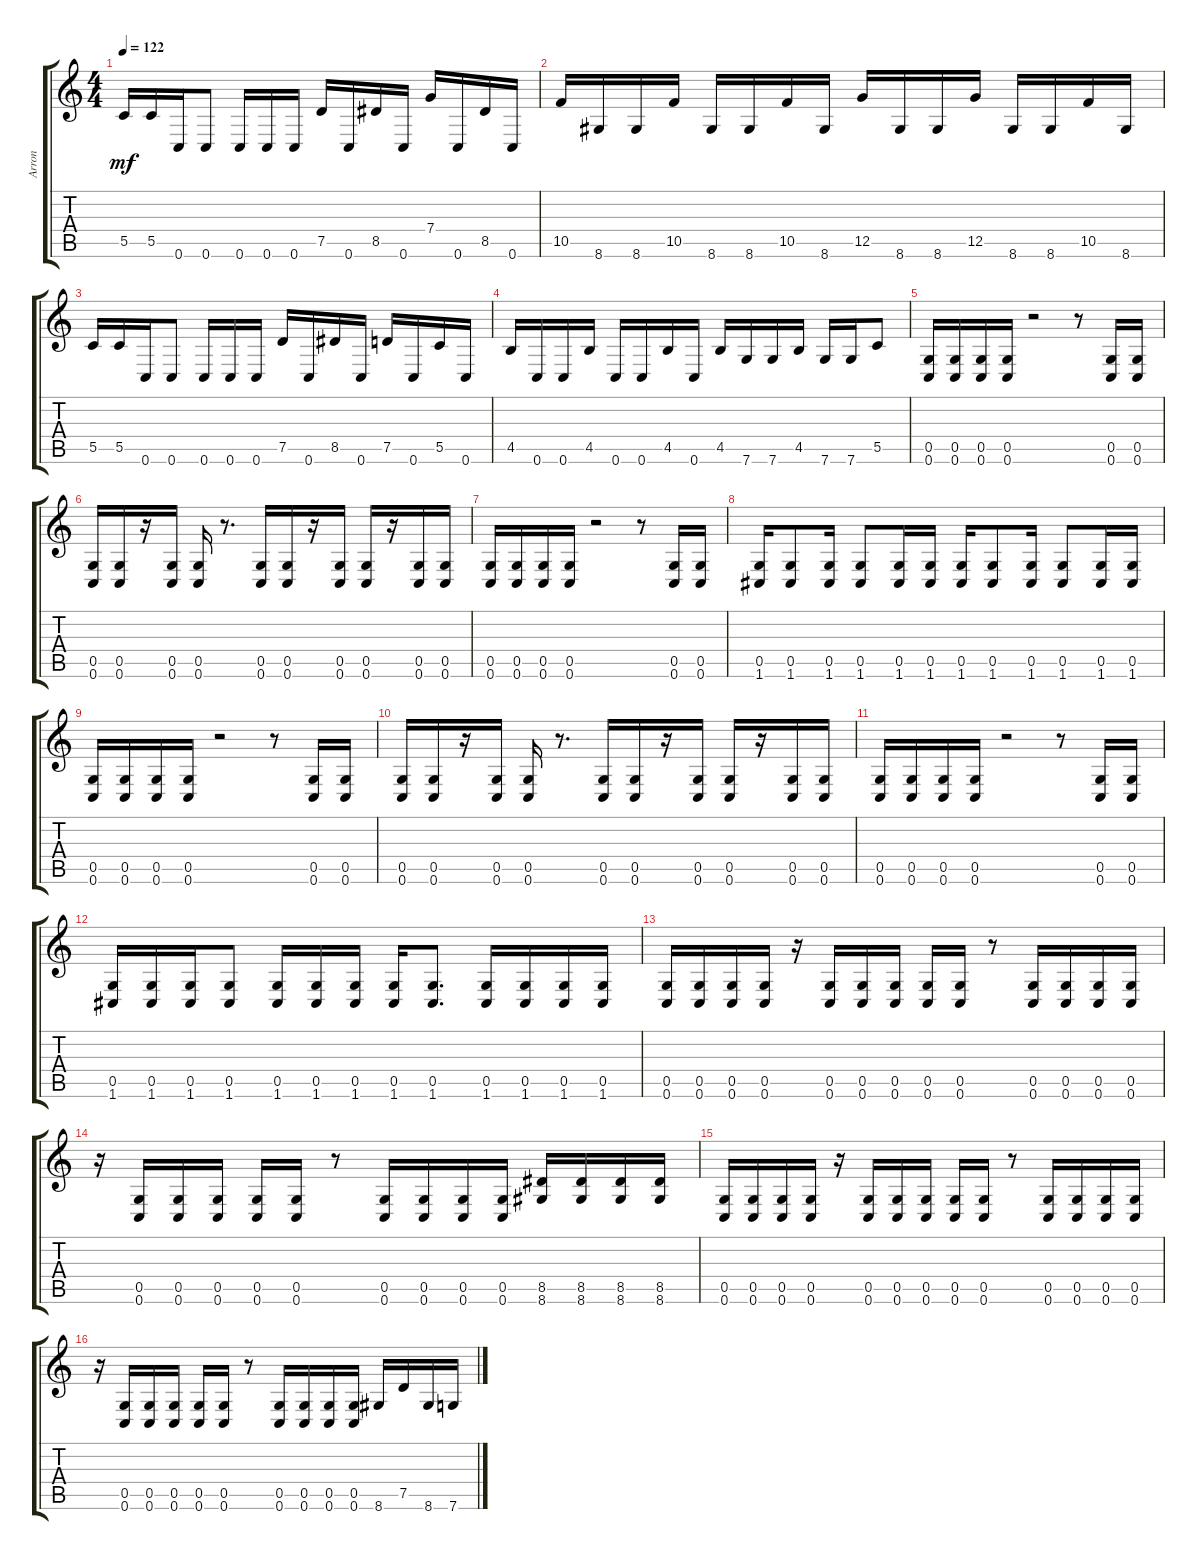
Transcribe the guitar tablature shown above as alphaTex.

\track ("Arron" "Arron") {instrument distortionguitar}
\staff {score tabs}
\tuning (D4 A3 F3 C3 G2 C2) {hide}
\ts (4 4)
\tempo 122
\clef g2
\ks c
5.5.16{dy mf} 5.5.16 0.6.16 0.6.8 0.6.16 0.6.16 0.6.16 7.5.16 0.6.16 8.5.16 0.6.16 7.4.16 0.6.16 8.5.16 0.6.16 |
10.5.16 8.6.16 8.6.16 10.5.16 8.6.16 8.6.16 10.5.16 8.6.16 12.5.16 8.6.16 8.6.16 12.5.16 8.6.16 8.6.16 10.5.16 8.6.16 |
5.5.16 5.5.16 0.6.16 0.6.8 0.6.16 0.6.16 0.6.16 7.5.16 0.6.16 8.5.16 0.6.16 7.5.16 0.6.16 5.5.16 0.6.16 |
4.5.16 0.6.16 0.6.16 4.5.16 0.6.16 0.6.16 4.5.16 0.6.16 4.5.16 7.6.16 7.6.16 4.5.16 7.6.16 7.6.16 5.5.8 |
(0.5 0.6).16 (0.5 0.6).16 (0.5 0.6).16 (0.5 0.6).16 r.2 r.8 (0.5 0.6).16 (0.5 0.6).16 |
(0.5 0.6).16 (0.5 0.6).16 r.16 (0.5 0.6).16 (0.5 0.6).16 r.8{d} (0.5 0.6).16 (0.5 0.6).16 r.16 (0.5 0.6).16 (0.5 0.6).16 r.16 (0.5 0.6).16 (0.5 0.6).16 |
(0.5 0.6).16 (0.5 0.6).16 (0.5 0.6).16 (0.5 0.6).16 r.2 r.8 (0.5 0.6).16 (0.5 0.6).16 |
(0.5 1.6).16 (0.5 1.6).8 (0.5 1.6).16 (0.5 1.6).8 (0.5 1.6).16 (0.5 1.6).16 (0.5 1.6).16 (0.5 1.6).8 (0.5 1.6).16 (0.5 1.6).8 (0.5 1.6).16 (0.5 1.6).16 |
(0.5 0.6).16 (0.5 0.6).16 (0.5 0.6).16 (0.5 0.6).16 r.2 r.8 (0.5 0.6).16 (0.5 0.6).16 |
(0.5 0.6).16 (0.5 0.6).16 r.16 (0.5 0.6).16 (0.5 0.6).16 r.8{d} (0.5 0.6).16 (0.5 0.6).16 r.16 (0.5 0.6).16 (0.5 0.6).16 r.16 (0.5 0.6).16 (0.5 0.6).16 |
(0.5 0.6).16 (0.5 0.6).16 (0.5 0.6).16 (0.5 0.6).16 r.2 r.8 (0.5 0.6).16 (0.5 0.6).16 |
(0.5 1.6).16 (0.5 1.6).16 (0.5 1.6).16 (0.5 1.6).8 (0.5 1.6).16 (0.5 1.6).16 (0.5 1.6).16 (0.5 1.6).16 (0.5 1.6).8{d} (0.5 1.6).16 (0.5 1.6).16 (0.5 1.6).16 (0.5 1.6).16 |
(0.5 0.6).16 (0.5 0.6).16 (0.5 0.6).16 (0.5 0.6).16 r.16 (0.5 0.6).16 (0.5 0.6).16 (0.5 0.6).16 (0.5 0.6).16 (0.5 0.6).16 r.8 (0.5 0.6).16 (0.5 0.6).16 (0.5 0.6).16 (0.5 0.6).16 |
r.16 (0.5 0.6).16 (0.5 0.6).16 (0.5 0.6).16 (0.5 0.6).16 (0.5 0.6).16 r.8 (0.5 0.6).16 (0.5 0.6).16 (0.5 0.6).16 (0.5 0.6).16 (8.5 8.6).16 (8.5 8.6).16 (8.5 8.6).16 (8.5 8.6).16 |
(0.5 0.6).16 (0.5 0.6).16 (0.5 0.6).16 (0.5 0.6).16 r.16 (0.5 0.6).16 (0.5 0.6).16 (0.5 0.6).16 (0.5 0.6).16 (0.5 0.6).16 r.8 (0.5 0.6).16 (0.5 0.6).16 (0.5 0.6).16 (0.5 0.6).16 |
r.16 (0.5 0.6).16 (0.5 0.6).16 (0.5 0.6).16 (0.5 0.6).16 (0.5 0.6).16 r.8 (0.5 0.6).16 (0.5 0.6).16 (0.5 0.6).16 (0.5 0.6).16 8.6.16 7.5.16 8.6.16 7.6.16
